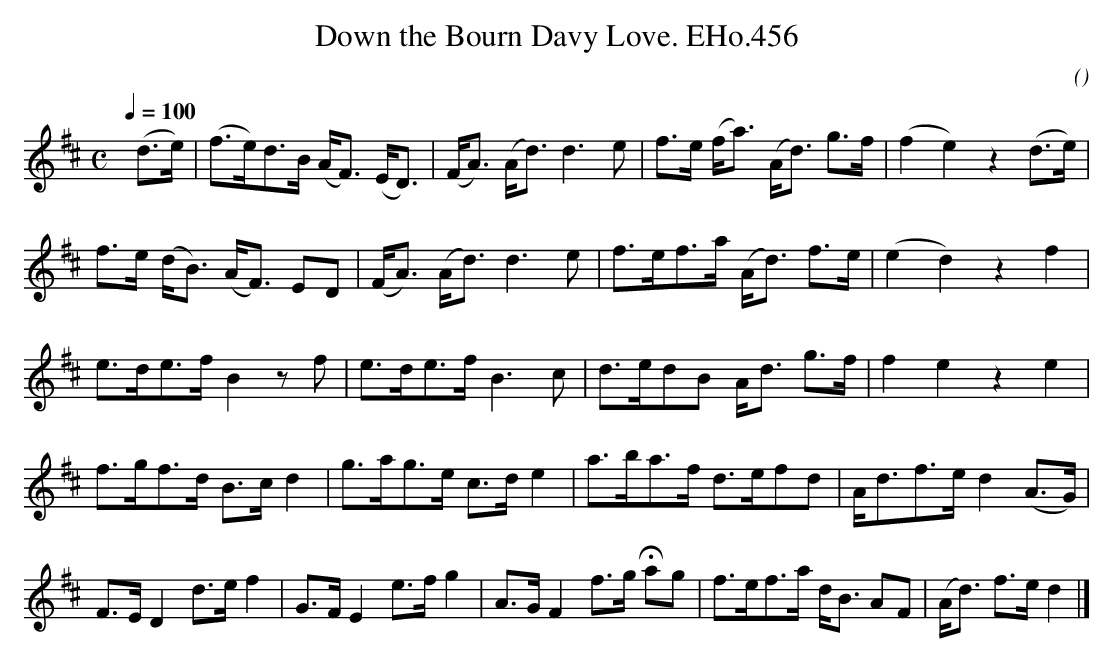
X:1
T:Down the Bourn Davy Love. EHo.456
M:C
L:1/8
Q:1/4=100
C:
O:
K:D
y(d>e) | (f>e)d>B (A<F) (E<D) | (F<A) (A<d) d3e | f>e (f<a) (A<d) g>f | (f2e2)z2(d>e) |
f>e (d<B) (A<F) ED | (F<A) (A<d) d3e | f>ef>a (A<d) f>e | (e2d2) z2f2 |
e>de>f B2zf | e>de>f B3c | d>edB A<d g>f | f2e2z2e2 |
f>gf>d B>cd2 | g>ag>e c>d e2 | a>ba>f d>efd | A<df>e d2(A>G) |
F>E D2d>ef2 | G>F E2 e>fg2 | A>G F2 f>g !fermata!ag | f>ef>a d<B AF | (A<d) f>e d2 |]
